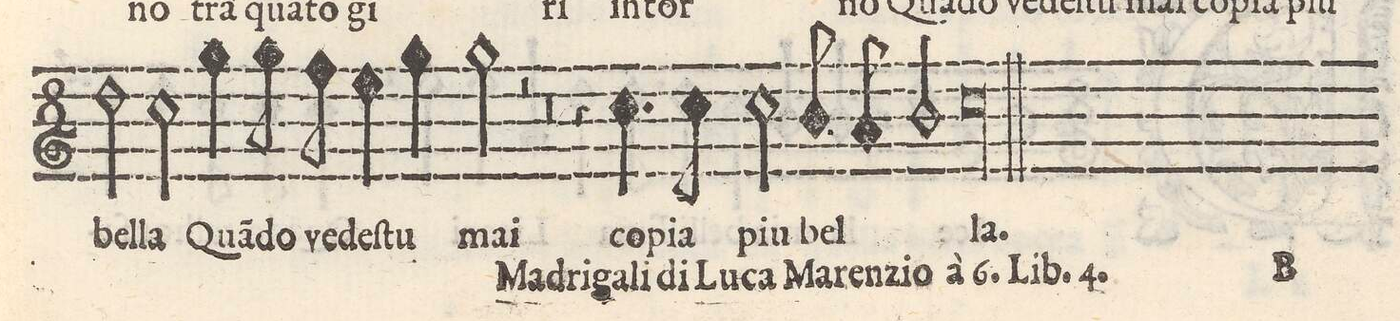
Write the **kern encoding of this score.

**kern	**text
*I"CANTO	*
*clefG2	*
*k[]	*
*met(c)	*
*M2/1	*
2dd\	bel-
2cc\	-la
=32-	=32-
4gg\	Qua(n)-
8gg\	-do
8ff\	ve-
4ee\	-deſ-
4gg\	-tu
2gg\	mai
2r	.
=33-	=33-
0r	.
=34-	=34-
4r	.
4.cc\	co-
8cc\	-pia
2cc\	piu
8b/	bel-
8a/	.
2b/	.
=35-	=35-
00cc	-la.
=36-	=36-
=-	=-
*-	*-
